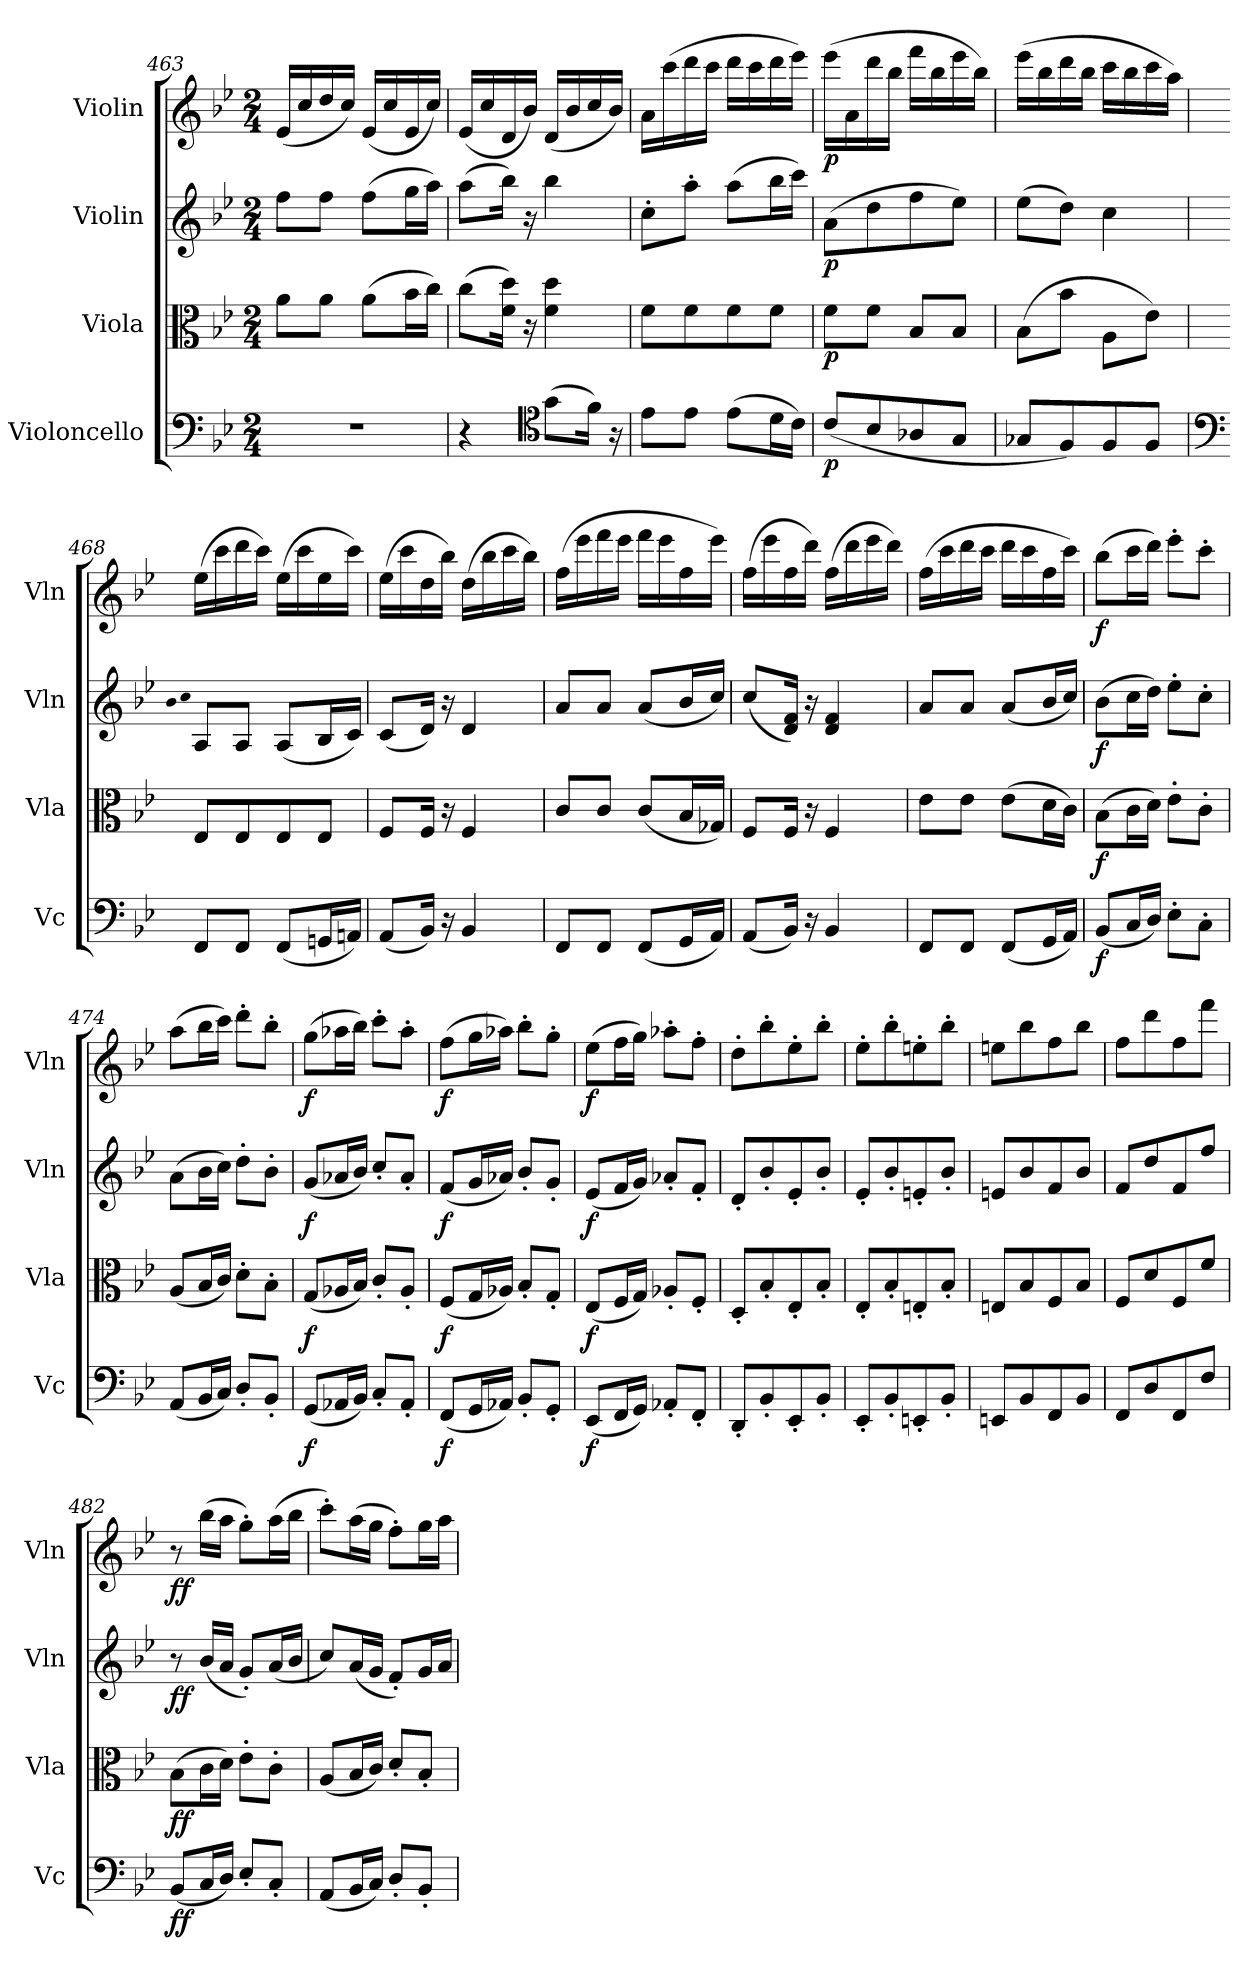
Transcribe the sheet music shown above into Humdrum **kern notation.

**kern	**dynam	**kern	**dynam	**kern	**dynam	**kern	**dynam
*part4	*part4	*part3	*part3	*part2	*part2	*part1	*part1
*staff4	*staff4	*staff3	*staff3	*staff2	*staff2	*staff1	*staff1
*I"Violoncello	*	*I"Viola	*	*I"Violin	*	*I"Violin	*
*I'Vc	*	*I'Vla	*	*I'Vln	*	*I'Vln	*
*clefF4	*	*clefC3	*	*clefG2	*	*clefG2	*
*k[b-e-]	*	*k[b-e-]	*	*k[b-e-]	*	*k[b-e-]	*
*M2/4	*	*M2/4	*	*M2/4	*	*M2/4	*
=463	=463	=463	=463	=463	=463	=463	=463
2r	.	8a\L	.	8ff\L	.	(16e-/LL	.
.	.	.	.	.	.	16cc/	.
.	.	8a\J	.	8ff\J	.	16dd/	.
.	.	.	.	.	.	16cc/JJ)	.
.	.	(8a\L	.	(8ff\L	.	(16e-/LL	.
.	.	.	.	.	.	16cc/	.
.	.	16b-\L	.	16gg\L	.	16e-/	.
.	.	16cc\JJ)	.	16aa\JJ)	.	16cc/JJ)	.
=464	=464	=464	=464	=464	=464	=464	=464
4r	.	(8cc\L	.	(8aa\L	.	(16e-/LL	.
.	.	.	.	.	.	16cc/	.
.	.	16f\ 16dd\Jk)	.	16bb-\Jk)	.	16d/	.
.	.	16r	.	16r	.	16b-/JJ)	.
*clefC4	*	*	*	*	*	*	*
(8g\L	.	4f\ 4dd\	.	4bb-\	.	(16d/LL	.
.	.	.	.	.	.	16b-/	.
16f\Jk)	.	.	.	.	.	16cc/	.
16r	.	.	.	.	.	16b-/JJ)	.
=465	=465	=465	=465	=465	=465	=465	=465
8e-\L	.	8f\L	.	8cc'\L	.	16a\LL	.
.	.	.	.	.	.	(16ccc\	.
8e-\J	.	8f\	.	8aa'\J	.	16ddd\	.
.	.	.	.	.	.	16ccc\JJ	.
(8e-\L	.	8f\	.	(8aa\L	.	16ddd\LL	.
.	.	.	.	.	.	16ccc\	.
16d\L	.	8f\J	.	16bb-\L	.	16ddd\	.
16c\JJ)	.	.	.	16ccc\JJ)	.	16eee-\JJ)	.
=466	=466	=466	=466	=466	=466	=466	=466
(8c/L	p	8f\L	p	(8a\L	p	(16eee-\LL	p
.	.	.	.	.	.	16a\	.
8B-/	.	8f\J	.	8dd\	.	16ddd\	.
.	.	.	.	.	.	16bb-\JJ	.
8A-X/	.	8B-/L	.	8ff\	.	16fff\LL	.
.	.	.	.	.	.	16bb-\	.
8G/J	.	8B-/J	.	8ee-\J)	.	16eee-\	.
.	.	.	.	.	.	16bb-\JJ)	.
=467	=467	=467	=467	=467	=467	=467	=467
8G-X/L	.	(8B-\L	.	(8ee-\L	.	(16eee-\LL	.
.	.	.	.	.	.	16bb-\	.
8F/)	.	8b-\J	.	8dd\J)	.	16ddd\	.
.	.	.	.	.	.	16bb-\JJ	.
8F/	.	8A\L	.	4cc\	.	16ccc\LL	.
.	.	.	.	.	.	16bb-\	.
8F/J	.	8e-\J)	.	.	.	16ccc\	.
.	.	.	.	.	.	16aa\JJ)	.
=468	=468	=468	=468	=468	=468	=468	=468
*clefF4	*	*	*	*	*	*	*
.	.	.	.	qb-	.	.	.
.	.	.	.	qcc	.	.	.
8FF/L	.	8E-/L	.	8A/L	.	(16ee-\LL	.
.	.	.	.	.	.	16ccc\	.
8FF/J	.	8E-/	.	8A/J	.	16ddd\	.
.	.	.	.	.	.	16ccc\JJ)	.
(8FF/L	.	8E-/	.	(8A/L	.	(16ee-\LL	.
.	.	.	.	.	.	16ccc\	.
16GGn/L	.	8E-/J	.	16B-/L	.	16ee-\	.
16AAn/JJ)	.	.	.	16c/JJ)	.	16ccc\JJ)	.
=469	=469	=469	=469	=469	=469	=469	=469
(8AA/L	.	8F/L	.	(8c/L	.	(16ee-\LL	.
.	.	.	.	.	.	16ccc\	.
16BB-/Jk)	.	16F/Jk	.	16d/Jk)	.	16dd\	.
16r	.	16r	.	16r	.	16bb-\JJ)	.
4BB-/	.	4F/	.	4d/	.	(16dd\LL	.
.	.	.	.	.	.	16bb-\	.
.	.	.	.	.	.	16ccc\	.
.	.	.	.	.	.	16bb-\JJ)	.
=470	=470	=470	=470	=470	=470	=470	=470
8FF/L	.	8c/L	.	8a/L	.	(16ff\LL	.
.	.	.	.	.	.	16eee-\	.
8FF/J	.	8c/J	.	8a/J	.	16fff\	.
.	.	.	.	.	.	16eee-\JJ	.
(8FF/L	.	(8c/L	.	(8a/L	.	16fff\LL	.
.	.	.	.	.	.	16eee-\	.
16GG/L	.	16B-/L	.	16b-/L	.	16ff\	.
16AA/JJ)	.	16G-X/JJ)	.	16cc/JJ)	.	16eee-\JJ)	.
=471	=471	=471	=471	=471	=471	=471	=471
(8AA/L	.	8F/L	.	(8cc/L	.	(16ff\LL	.
.	.	.	.	.	.	16eee-\	.
16BB-/Jk)	.	16F/Jk	.	16d/ 16f/Jk)	.	16ff\	.
16r	.	16r	.	16r	.	16ddd\JJ)	.
4BB-/	.	4F/	.	4d/ 4f/	.	(16ff\LL	.
.	.	.	.	.	.	16ddd\	.
.	.	.	.	.	.	16eee-\	.
.	.	.	.	.	.	16ddd\JJ)	.
=472	=472	=472	=472	=472	=472	=472	=472
8FF/L	.	8e-\L	.	8a/L	.	(16ff\LL	.
.	.	.	.	.	.	16ccc\	.
8FF/J	.	8e-\J	.	8a/J	.	16ddd\	.
.	.	.	.	.	.	16ccc\JJ	.
(8FF/L	.	(8e-\L	.	(8a/L	.	16ddd\LL	.
.	.	.	.	.	.	16ccc\	.
16GG/L	.	16d\L	.	16b-/L	.	16ff\	.
16AA/JJ)	.	16c\JJ)	.	16cc/JJ)	.	16ccc\JJ)	.
=473	=473	=473	=473	=473	=473	=473	=473
(8BB-/L	f	(8B-\L	f	(8b-\L	f	(8bb-\L	f
16C/L	.	16c\L	.	16cc\L	.	16ccc\L	.
16D/JJ)	.	16d\JJ)	.	16dd\JJ)	.	16ddd\JJ)	.
8E-'\L	.	8e-'\L	.	8ee-'\L	.	8eee-'\L	.
8C'\J	.	8c'\J	.	8cc'\J	.	8ccc'\J	.
=474	=474	=474	=474	=474	=474	=474	=474
(8AA/L	.	(8A/L	.	(8a\L	.	(8aa\L	.
16BB-/L	.	16B-/L	.	16b-\L	.	16bb-\L	.
16C/JJ)	.	16c/JJ)	.	16cc\JJ)	.	16ccc\JJ)	.
8D'/L	.	8d'\L	.	8dd'\L	.	8ddd'\L	.
8BB-'/J	.	8B-'\J	.	8b-'\J	.	8bb-'\J	.
=475	=475	=475	=475	=475	=475	=475	=475
(8GG/L	f	(8G/L	f	(8g/L	f	(8gg\L	f
16AA-X/L	.	16A-X/L	.	16a-X/L	.	16aa-X\L	.
16BB-/JJ)	.	16B-/JJ)	.	16b-/JJ)	.	16bb-\JJ)	.
8C'/L	.	8c'/L	.	8cc'/L	.	8ccc'\L	.
8AA-'/J	.	8A-'/J	.	8a-'/J	.	8aa-'\J	.
=476	=476	=476	=476	=476	=476	=476	=476
(8FF/L	f	(8F/L	f	(8f/L	f	(8ff\L	f
16GG/L	.	16G/L	.	16g/L	.	16gg\L	.
16AA-X/JJ)	.	16A-X/JJ)	.	16a-X/JJ)	.	16aa-X\JJ)	.
8BB-'/L	.	8B-'/L	.	8b-'/L	.	8bb-'\L	.
8GG'/J	.	8G'/J	.	8g'/J	.	8gg'\J	.
=477	=477	=477	=477	=477	=477	=477	=477
(8EE-/L	f	(8E-/L	f	(8e-/L	f	(8ee-\L	f
16FF/L	.	16F/L	.	16f/L	.	16ff\L	.
16GG/JJ)	.	16G/JJ)	.	16g/JJ)	.	16gg\JJ)	.
8AA-X'/L	.	8A-X'/L	.	8a-X'/L	.	8aa-X'\L	.
8FF'/J	.	8F'/J	.	8f'/J	.	8ff'\J	.
=478	=478	=478	=478	=478	=478	=478	=478
8DD'/L	.	8D'/L	.	8d'/L	.	8dd'\L	.
8BB-'/	.	8B-'/	.	8b-'/	.	8bb-'\	.
8EE-'/	.	8E-'/	.	8e-'/	.	8ee-'\	.
8BB-'/J	.	8B-'/J	.	8b-'/J	.	8bb-'\J	.
=479	=479	=479	=479	=479	=479	=479	=479
8EE-'/L	.	8E-'/L	.	8e-'/L	.	8ee-'\L	.
8BB-'/	.	8B-'/	.	8b-'/	.	8bb-'\	.
8EEn'/	.	8En'/	.	8en'/	.	8een'\	.
8BB-'/J	.	8B-'/J	.	8b-'/J	.	8bb-'\J	.
=480	=480	=480	=480	=480	=480	=480	=480
8EEn/L	.	8En/L	.	8en/L	.	8een\L	.
8BB-/	.	8B-/	.	8b-/	.	8bb-\	.
8FF/	.	8F/	.	8f/	.	8ff\	.
8BB-/J	.	8B-/J	.	8b-/J	.	8bb-\J	.
=481	=481	=481	=481	=481	=481	=481	=481
8FF/L	.	8F/L	.	8f/L	.	8ff\L	.
8D/	.	8d/	.	8dd/	.	8ddd\	.
8FF/	.	8F/	.	8f/	.	8ff\	.
8F/J	.	8f/J	.	8ff/J	.	8fff\J	.
=482	=482	=482	=482	=482	=482	=482	=482
(8BB-/L	ff	(8B-\L	ff	8r	ff	8r	ff
16C/L	.	16c\L	.	(16b-/LL	.	(16bb-\LL	.
16D/JJ)	.	16d\JJ)	.	16a/JJ	.	16aa\JJ	.
8E-'/L	.	8e-'\L	.	8g'/L)	.	8gg'\L)	.
8C'/J	.	8c'\J	.	(16a/L	.	(16aa\L	.
.	.	.	.	16b-/JJ	.	16bb-\JJ	.
=483	=483	=483	=483	=483	=483	=483	=483
(8AA/L	.	(8A/L	.	8cc/L)	.	8ccc'\L)	.
16BB-/L	.	16B-/L	.	(16a/L	.	(16aa\L	.
16C/JJ)	.	16c/JJ)	.	16g/JJ	.	16gg\JJ	.
8D'/L	.	8d'/L	.	8f'/L)	.	8ff'\L)	.
8BB-'/J	.	8B-'/J	.	16g/L	.	16gg\L	.
.	.	.	.	16a/JJ	.	16aa\JJ	.
=	=	=	=	=	=	=	=
*-	*-	*-	*-	*-	*-	*-	*-
